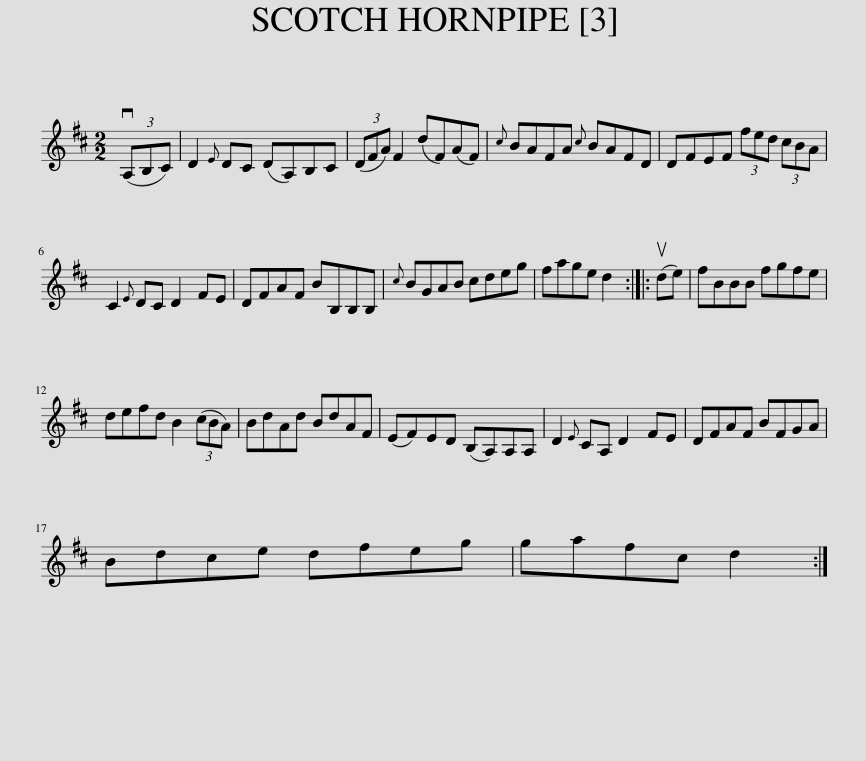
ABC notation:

X:1
L:1/8
M:2/2
I:linebreak $
K:D
V:1 treble
V:1
 (3(vA,B,C) | D2{E} DC (DA,)B,C | (3(DFA) F2 (dF)(AF) |{c} BAFA{c} BAFD | DFEF (3fed (3cBA |$ %5
 C2{E} DC D2 FE | DFAF BB,B,B, |{c} BGAB cdeg | fage d2 :: (ude) | %10
 fBBB fgfe |$ defd B2 (3(cBA) | BdAd BdAF | (EF)ED (B,A,)A,A, | D2{E} CA, D2 FE | %15
 DFAF BFGA |$ Bdce dfeg | gafc d2 :| %18
